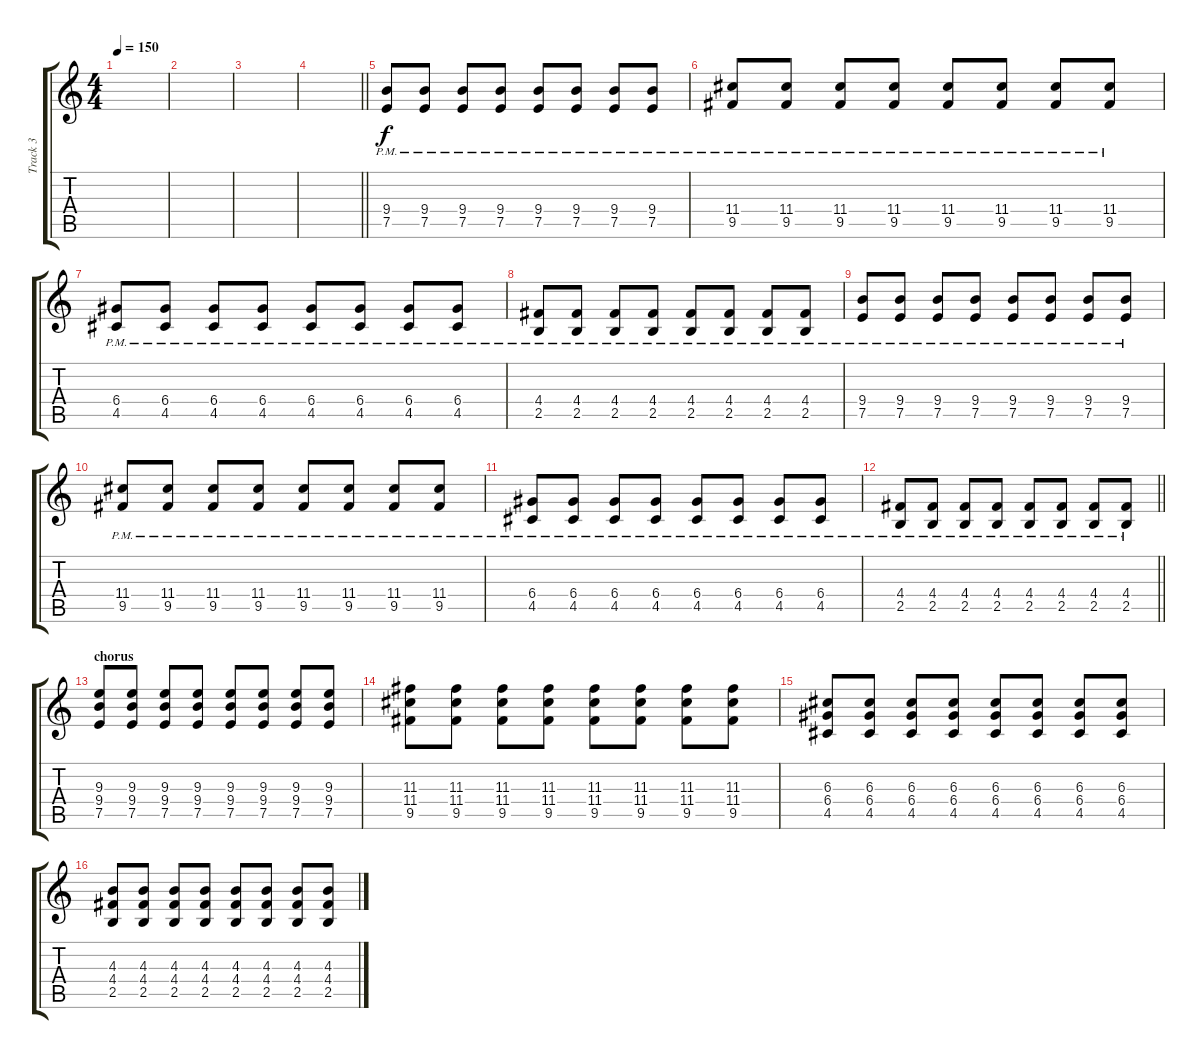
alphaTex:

\track ("Track 3" "Track 3") {instrument distortionguitar}
\staff {score tabs}
\tuning (E4 B3 G3 D3 A2 E2) {hide}
\ts (4 4)
\tempo 150
\clef g2
\ks c
|
|
|
\barLineRight lightlight
|
(9.4{pm} 7.5{pm}).8 (9.4{pm} 7.5{pm}).8 (9.4{pm} 7.5{pm}).8 (9.4{pm} 7.5{pm}).8 (9.4{pm} 7.5{pm}).8 (9.4{pm} 7.5{pm}).8 (9.4{pm} 7.5{pm}).8 (9.4{pm} 7.5{pm}).8 |
(11.4{pm} 9.5{pm}).8 (11.4{pm} 9.5{pm}).8 (11.4{pm} 9.5{pm}).8 (11.4{pm} 9.5{pm}).8 (11.4{pm} 9.5{pm}).8 (11.4{pm} 9.5{pm}).8 (11.4{pm} 9.5{pm}).8 (11.4{pm} 9.5{pm}).8 |
(6.4{pm} 4.5{pm}).8 (6.4{pm} 4.5{pm}).8 (6.4{pm} 4.5{pm}).8 (6.4{pm} 4.5{pm}).8 (6.4{pm} 4.5{pm}).8 (6.4{pm} 4.5{pm}).8 (6.4{pm} 4.5{pm}).8 (6.4{pm} 4.5{pm}).8 |
(4.4{pm} 2.5{pm}).8 (4.4{pm} 2.5{pm}).8 (4.4{pm} 2.5{pm}).8 (4.4{pm} 2.5{pm}).8 (4.4{pm} 2.5{pm}).8 (4.4{pm} 2.5{pm}).8 (4.4{pm} 2.5{pm}).8 (4.4{pm} 2.5{pm}).8 |
(9.4{pm} 7.5{pm}).8 (9.4{pm} 7.5{pm}).8 (9.4{pm} 7.5{pm}).8 (9.4{pm} 7.5{pm}).8 (9.4{pm} 7.5{pm}).8 (9.4{pm} 7.5{pm}).8 (9.4{pm} 7.5{pm}).8 (9.4{pm} 7.5{pm}).8 |
(11.4{pm} 9.5{pm}).8 (11.4{pm} 9.5{pm}).8 (11.4{pm} 9.5{pm}).8 (11.4{pm} 9.5{pm}).8 (11.4{pm} 9.5{pm}).8 (11.4{pm} 9.5{pm}).8 (11.4{pm} 9.5{pm}).8 (11.4{pm} 9.5{pm}).8 |
(6.4{pm} 4.5{pm}).8 (6.4{pm} 4.5{pm}).8 (6.4{pm} 4.5{pm}).8 (6.4{pm} 4.5{pm}).8 (6.4{pm} 4.5{pm}).8 (6.4{pm} 4.5{pm}).8 (6.4{pm} 4.5{pm}).8 (6.4{pm} 4.5{pm}).8 |
\barLineRight lightlight
(4.4{pm} 2.5{pm}).8 (4.4{pm} 2.5{pm}).8 (4.4{pm} 2.5{pm}).8 (4.4{pm} 2.5{pm}).8 (4.4{pm} 2.5{pm}).8 (4.4{pm} 2.5{pm}).8 (4.4{pm} 2.5{pm}).8 (4.4{pm} 2.5{pm}).8 |
\section ("" "chorus")
(9.3 9.4 7.5).8 (9.3 9.4 7.5).8 (9.3 9.4 7.5).8 (9.3 9.4 7.5).8 (9.3 9.4 7.5).8 (9.3 9.4 7.5).8 (9.3 9.4 7.5).8 (9.3 9.4 7.5).8 |
(11.3 11.4 9.5).8 (11.3 11.4 9.5).8 (11.3 11.4 9.5).8 (11.3 11.4 9.5).8 (11.3 11.4 9.5).8 (11.3 11.4 9.5).8 (11.3 11.4 9.5).8 (11.3 11.4 9.5).8 |
(6.3 6.4 4.5).8 (6.3 6.4 4.5).8 (6.3 6.4 4.5).8 (6.3 6.4 4.5).8 (6.3 6.4 4.5).8 (6.3 6.4 4.5).8 (6.3 6.4 4.5).8 (6.3 6.4 4.5).8 |
(4.3 4.4 2.5).8 (4.3 4.4 2.5).8 (4.3 4.4 2.5).8 (4.3 4.4 2.5).8 (4.3 4.4 2.5).8 (4.3 4.4 2.5).8 (4.3 4.4 2.5).8 (4.3 4.4 2.5).8
